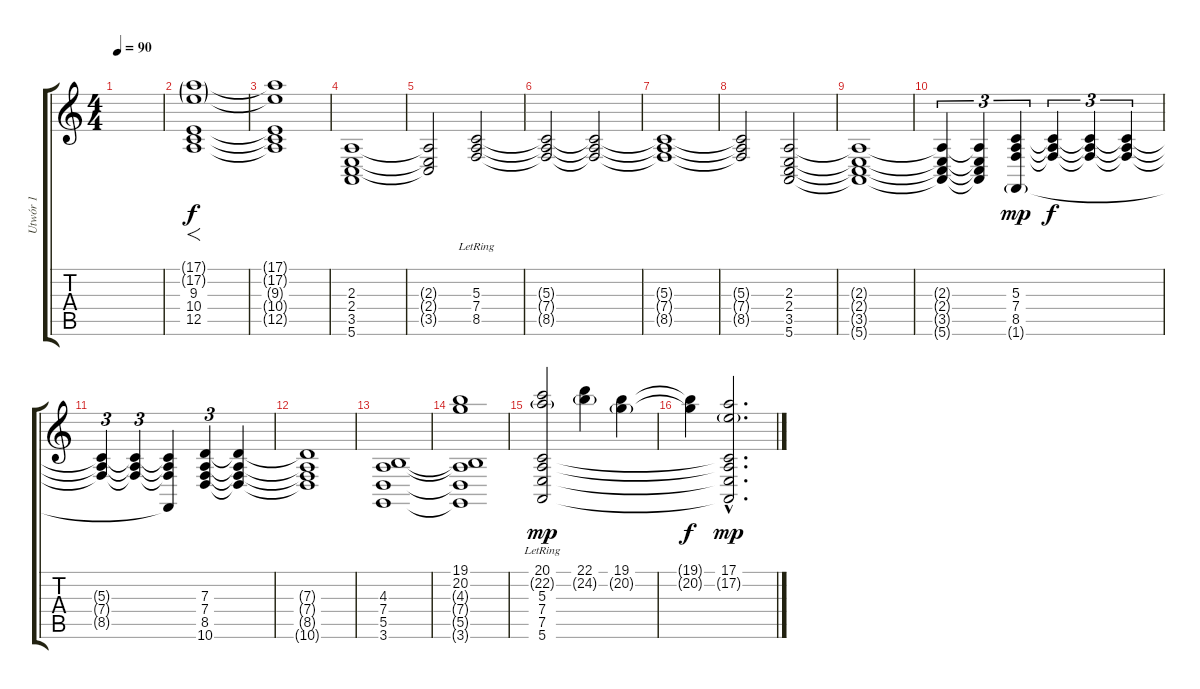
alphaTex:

\track ("Utwór 1" "Utwór 1") {instrument stringensemble2}
\staff {score tabs}
\tuning (E4 B3 G3 D3 A2 E2) {hide}
\ts (4 4)
\tempo 90
\clef g2
\ks c
|
(17.1{g} 17.2{g} 9.3 10.4 12.5).1{f} |
(17.1{t} 17.2{t} 9.3{t} 10.4{t} 12.5{t}).1{dy f} |
(2.3 2.4 3.5 5.6).1 |
(2.3{t} 2.4{t} 3.5{t}).2 (5.3{lr} 7.4{lr} 8.5{lr}).2 |
(5.3{t} 7.4{t} 8.5{t}).2 (5.3{t} 7.4{t} 8.5{t}).2 |
(5.3{t} 7.4{t} 8.5{t}).1 |
(5.3{t} 7.4{t} 8.5{t}).2 (2.3 2.4 3.5 5.6).2 |
(2.3{t} 2.4{t} 3.5{t} 5.6{t}).1 |
(2.3{t} 2.4{t} 3.5{t} 5.6{t}).4{tu (3 2)} (2.3{t} 2.4{t} 3.5{t} 5.6{t}).4{tu (3 2)} (5.3 7.4 8.5 1.6{g}).4{tu (3 2) dy mp} (5.3{t} 7.4{t} 8.5{t}).4{tu (3 2) dy f} (5.3{t} 7.4{t} 8.5{t}).4{tu (3 2)} (5.3{t} 7.4{t} 8.5{t}).4{tu (3 2)} |
(5.3{t} 7.4{t} 8.5{t}).4{tu (3 2)} (5.3{t} 7.4{t} 8.5{t}).4{tu (3 2)} (5.3{t} 7.4{t} 8.5{t} 1.6{t}).4 (7.3 7.4 8.5 10.6).4{tu (3 2)} (7.3{t} 7.4{t} 8.5{t} 10.6{t}).4 |
(7.3{t} 7.4{t} 8.5{t} 10.6{t}).1 |
(4.3 7.4 5.5 3.6).1 |
(19.1 20.2 4.3{t} 7.4{t} 5.5{t} 3.6{t}).1 |
(20.1 22.2{g lr} 5.3 7.4 7.5 5.6).2{dy mp} (22.1 24.2{g}).4 (19.1 20.2{g}).4 |
(19.1{t} 20.2{t}).4{dy f} (17.1{hac} 17.2{g hac} 5.3{hac t} 7.4{hac t} 7.5{hac t} 5.6{hac t}).2{d dy mp}
